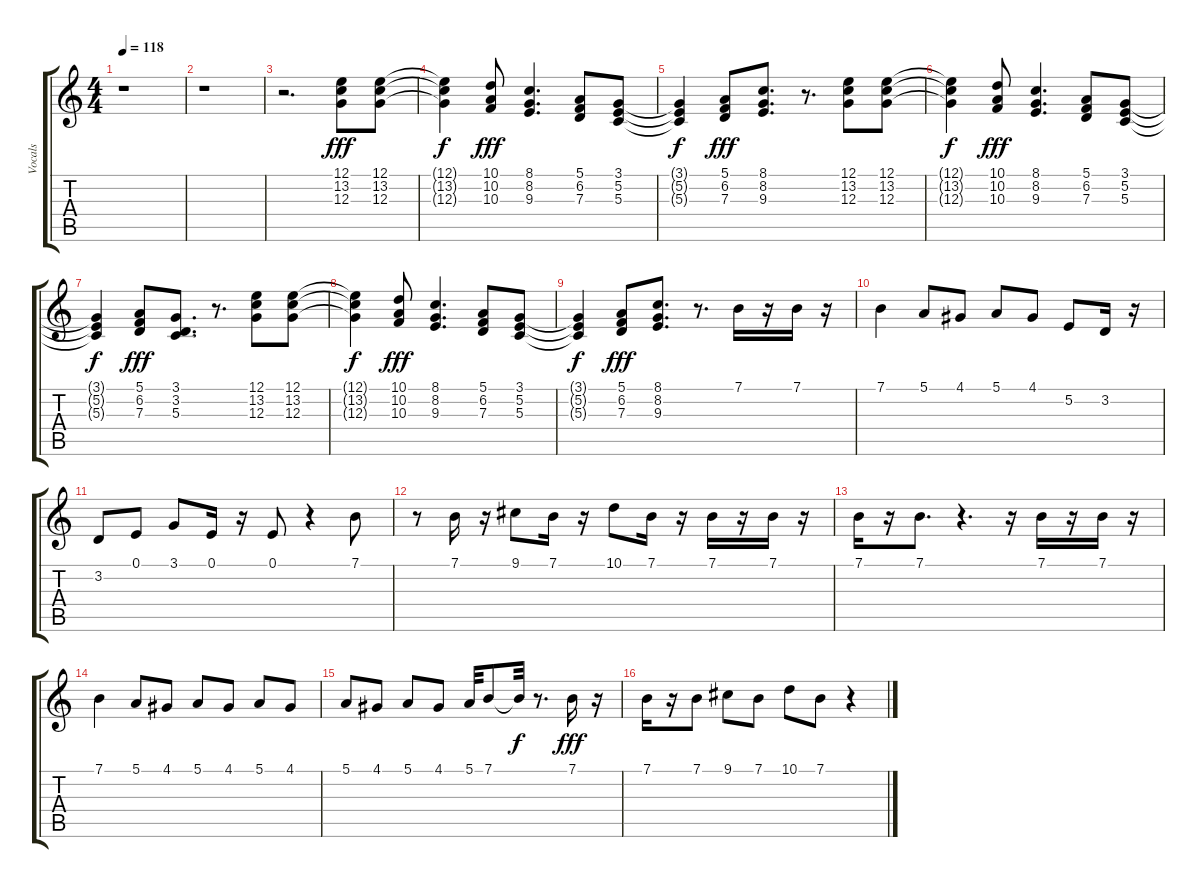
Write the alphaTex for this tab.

\track ("Vocals" "Vocals") {instrument voiceoohs}
\staff {score tabs}
\tuning (E4 B3 G3 D3 A2 E2) {hide}
\ts (4 4)
\tempo 118
\clef g2
\ks c
r.1{dy fff} |
r.1 |
r.2{d} (12.1 13.2 12.3).8 (12.1 13.2 12.3).8 |
(12.1{t} 13.2{t} 12.3{t}).4{dy f} (10.1 10.2 10.3).8{dy fff} (8.1 8.2 9.3).4{d} (5.1 6.2 7.3).8 (3.1 5.2 5.3).8 |
(3.1{t} 5.2{t} 5.3{t}).4{dy f} (5.1 6.2 7.3).8{dy fff} (8.1 8.2 9.3).8{d} r.8{d} (12.1 13.2 12.3).8 (12.1 13.2 12.3).8 |
(12.1{t} 13.2{t} 12.3{t}).4{dy f} (10.1 10.2 10.3).8{dy fff} (8.1 8.2 9.3).4{d} (5.1 6.2 7.3).8 (3.1 5.2 5.3).8 |
(3.1{t} 5.2{t} 5.3{t}).4{dy f} (5.1 6.2 7.3).8{dy fff} (3.1 3.2 5.3).8{d} r.8{d} (12.1 13.2 12.3).8 (12.1 13.2 12.3).8 |
(12.1{t} 13.2{t} 12.3{t}).4{dy f} (10.1 10.2 10.3).8{dy fff} (8.1 8.2 9.3).4{d} (5.1 6.2 7.3).8 (3.1 5.2 5.3).8 |
(3.1{t} 5.2{t} 5.3{t}).4{dy f} (5.1 6.2 7.3).8{dy fff} (8.1 8.2 9.3).8{d} r.8{d} 7.1.16 r.16 7.1.16 r.16 |
7.1.4 5.1.8 4.1.8 5.1.8 4.1.8 5.2.8 3.2.16 r.16 |
3.2.8 0.1.8 3.1.8 0.1.16 r.16 0.1.8 r.4 7.1.8 |
r.8 7.1.16 r.16 9.1.8 7.1.16 r.16 10.1.8 7.1.16 r.16 7.1.16 r.16 7.1.16 r.16 |
7.1.16 r.16 7.1.8{d} r.4{d} r.16 7.1.16 r.16 7.1.16 r.16 |
7.1.4 5.1.8 4.1.8 5.1.8 4.1.8 5.1.8 4.1.8 |
5.1.8 4.1.8 5.1.8 4.1.8 5.1.32 7.1.8 7.1{t}.32{dy f} r.8{d} 7.1.16{dy fff} r.16 |
7.1.16 r.16 7.1.8 9.1.8 7.1.8 10.1.8 7.1.8 r.4
